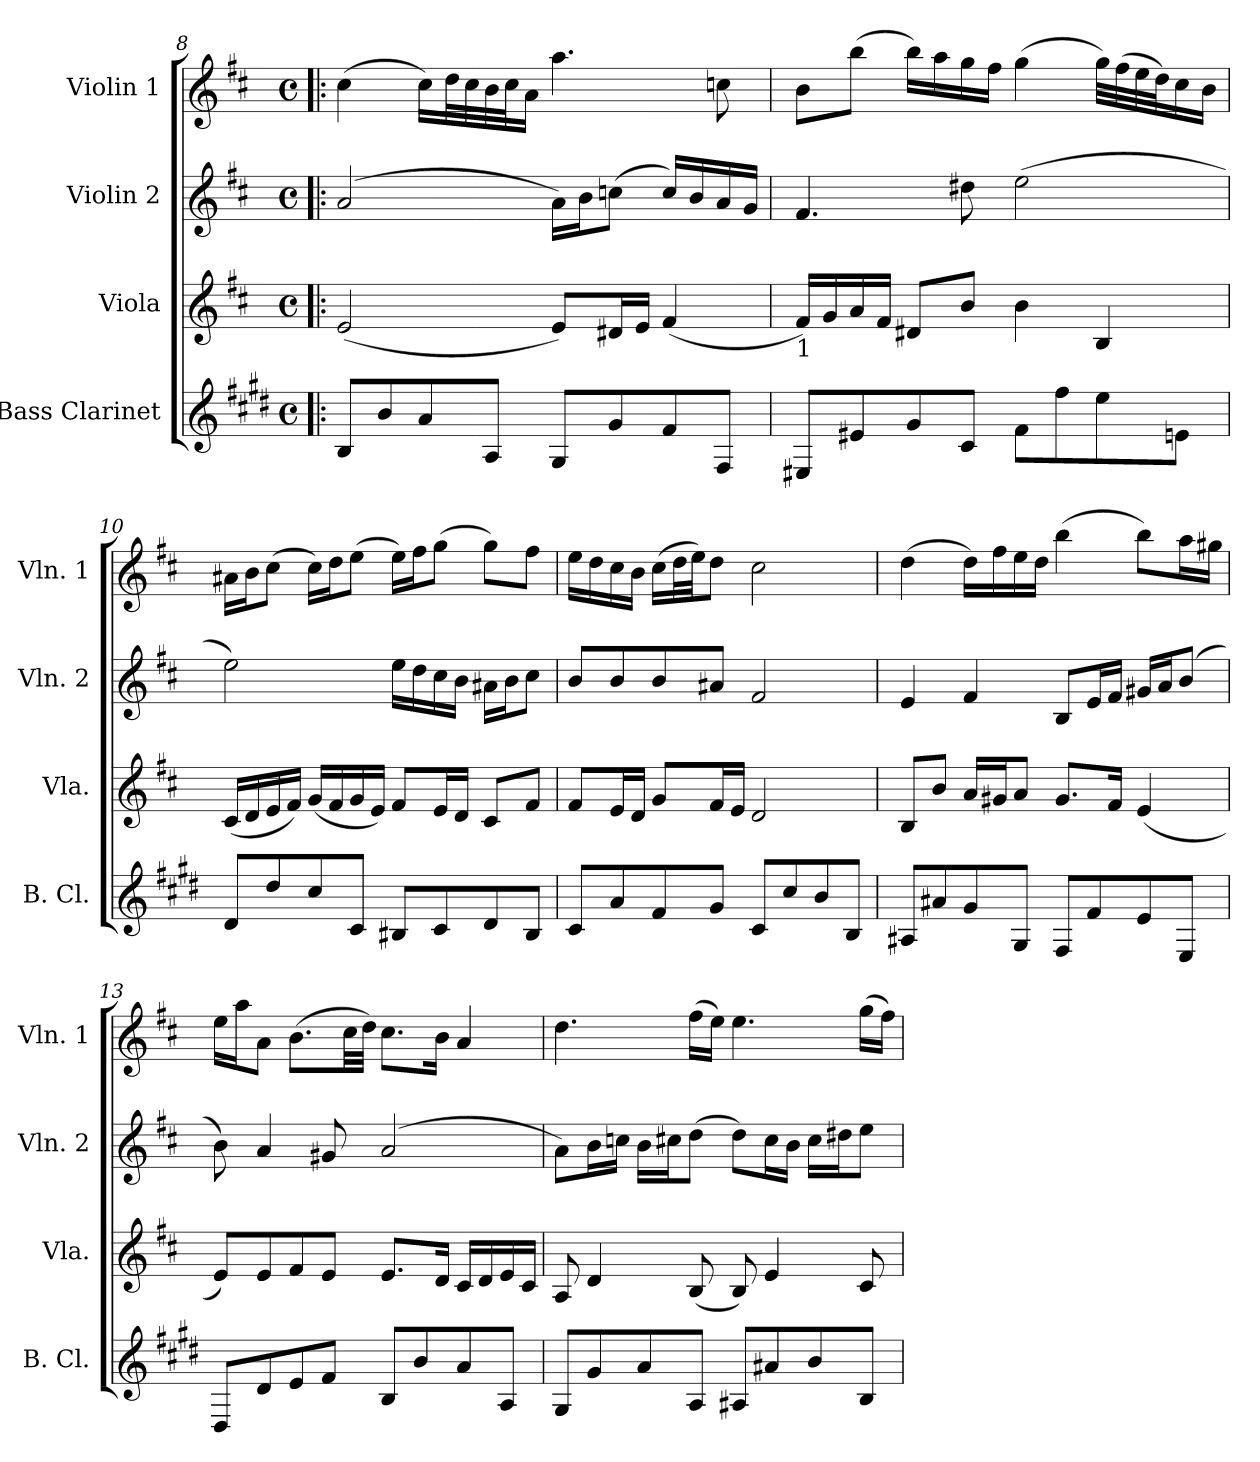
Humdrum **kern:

**kern	**kern	**kern	**kern
*part4	*part3	*part2	*part1
*staff4	*staff3	*staff2	*staff1
*I"Bass Clarinet	*I"Viola	*I"Violin 2	*I"Violin 1
*I'B. Cl.	*I'Vla.	*I'Vln. 2	*I'Vln. 1
*clefG2	*clefG2	*clefG2	*clefG2
*ITrd1c2	*	*	*
*k[f#c#]	*k[f#c#]	*k[f#c#]	*k[f#c#]
*D:	*D:	*D:	*D:
*M4/4	*M4/4	*M4/4	*M4/4
*met(c)	*met(c)	*met(c)	*met(c)
=8!|:	=8!|:	=8!|:	=8!|:
8A/L	(2e/	(>2a/	(>4cc#\
8a/	.	.	.
8g/	.	.	16cc#\LL)
.	.	.	32dd\L
.	.	.	32cc#\
8G/J	.	.	32b\
.	.	.	32cc#\J
.	.	.	16a\JJ
8F#/L	8e/L)	16a\LL)	4.aa\
.	.	16b\J	.
8f#/	16d#X/L	(>8ccn\J	.
.	16e/JJ	.	.
8e/	(4f#/	16cc/LL)	.
.	.	16b/	.
8E/J	.	16a/	8ccn\
.	.	16g/JJ	.
=9	=9	=9	=9
!	!LO:TX:b:t=1	!	!
8D#X/L	16f#/LL)	4.f#/	8b\L
.	16g/	.	.
8d#X/	16a/	.	(>8bb\J
.	16f#/JJ	.	.
8f#/	8d#X/L	.	16bb\LL)
.	.	.	16aa\
8B/J	8b/J	8dd#X\	16gg\
.	.	.	16ff#\JJ
8e\L	4b\	(>2ee\	(>4gg\
8ee\	.	.	.
8dd\	4B/	.	32gg\LLL)
.	.	.	(>32ff#\
.	.	.	32ee\
.	.	.	32dd\J)
8dn\J	.	.	16cc#\
.	.	.	16b\JJ
=10	=10	=10	=10
8c#/L	(16c#/LL	2ee\)	16a#X\LL
.	16d/	.	16b\J
8cc#/	16e/	.	(>8cc#\J
.	16f#/JJ)	.	.
8b/	(16g/LL	.	16cc#\LL)
.	16f#/	.	16dd\J
8B/J	16g/	.	(>8ee\J
.	16e/JJ)	.	.
8A#X/L	8f#/L	16ee\LL	16ee\LL)
.	.	16dd\	16ff#\J
8B/	16e/L	16cc#\	(>8gg\J
.	16d/JJ	16b\JJ	.
8c#/	8c#/L	16a#X\LL	8gg\L)
.	.	16b\J	.
8A#/J	8f#/J	8cc#\J	8ff#\J
=11	=11	=11	=11
8B/L	8f#/L	8b/L	16ee\LL
.	.	.	16dd\
8g/	16e/L	8b/	16cc#\
.	16d/JJ	.	16b\JJ
8e/	8g/L	8b/	(>16cc#\LL
.	.	.	32dd\L
.	.	.	32ee\JJ)
8f#/J	16f#/L	8a#X/J	8dd\J
.	16e/JJ	.	.
8B/L	2d/	2f#/	2cc#\
8b/	.	.	.
8a/	.	.	.
8A/J	.	.	.
!!LO:LB:g=z
=12	=12	=12	=12
8G#X/L	8B/L	4e/	(>4dd\
8g#X/	8b/J	.	.
8f#/	16a/LL	4f#/	16dd\LL)
.	16g#X/J	.	16ff#\
8F#/J	8a/J	.	16ee\
.	.	.	16dd\JJ
8E/L	8.g#/L	8B/L	(>4bb\
8e/	.	16e/L	.
.	16f#/Jk	16f#/JJ	.
8d/	(4e/	16g#X/LL	8bb\L)
.	.	16a/J	.
8D/J	.	(>8b/J	16aa\L
.	.	.	16gg#X\JJ
!!LO:LB:g=z
=13	=13	=13	=13
8C#/L	8e/L)	8b\)	16ee\LL
.	.	.	16aa\J
8c#/	8e/	4a/	8a\J
8d/	8f#/	.	(>8.b\L
8e/J	8e/J	8g#X/	.
.	.	.	32cc#\LL
.	.	.	32dd\JJJ)
8A/L	8.e/L	(>2a/	8.cc#\L
8a/	.	.	.
.	16d/Jk	.	16b\Jk
8g/	16c#/LL	.	4a/
.	16d/	.	.
8G/J	16e/	.	.
.	16c#/JJ	.	.
=14	=14	=14	=14
8F#/L	8A/	8a\L)	4.dd\
8f#/	4d/	16b\L	.
.	.	16ccn\JJ	.
8g/	.	16b\LL	.
.	.	16cc#X\J	.
8G/J	(8B/	(>8dd\J	(>16ff#\LL
.	.	.	16ee\JJ)
8G#X/L	8B/)	8dd\L)	4.ee\
8g#X/	4e/	16cc#\L	.
.	.	16b\JJ	.
8a/	.	16cc#\LL	.
.	.	16dd#X\J	.
8A/J	8c#/	8ee\J	(>16gg\LL
.	.	.	16ff#\JJ)
=	=	=	=
*-	*-	*-	*-
